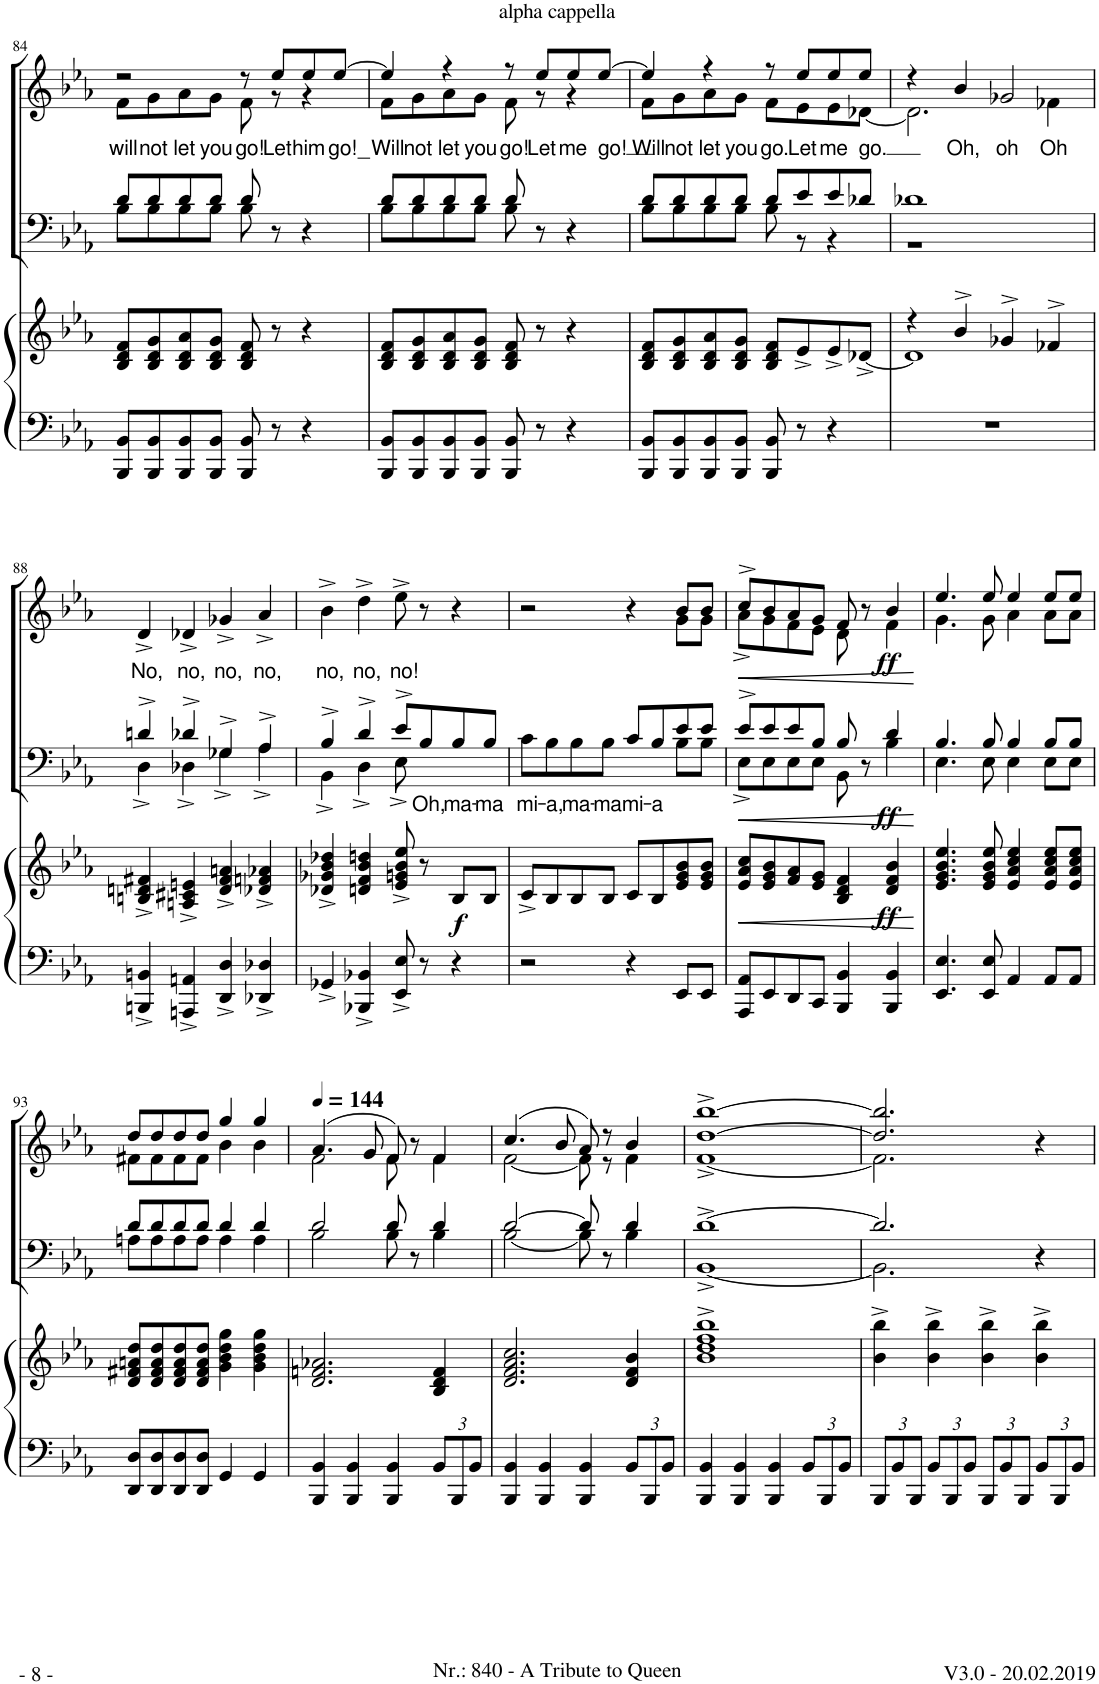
**kern	**kern	**dynam	**kern	**text	**kern	**text	**dynam
*part2	*part2	*part2	*part1	*part1	*part1	*part1	*part1
*staff4	*staff3	*staff3/4	*staff2	*staff2	*staff1	*staff1	*staff1/2
*I"Piano	*	*	*I"Chor	*	*	*	*
*I'Pno	*	*	*I'Ch	*	*	*	*
!!LO:PB:g=z
*clefF4	*clefG2	*	*clefF4	*	*clefG2	*	*
*k[b-e-a-]	*k[b-e-a-]	*	*k[b-e-a-]	*	*k[b-e-a-]	*	*
*M4/4	*M4/4	*	*M4/4	*	*M4/4	*	*
=84	=84	=84	=84	=84	=84	=84	=84
*	*	*	*^	*	*^	*	*
!	!	!	!	!	!	!	!	!LO:LY:b	!
8BBB-/ 8BB-/L	8B-/ 8d/ 8f/L	.	8d/L	8B-\L	.	2r	8f\L	will	.
!	!	!	!	!	!	!	!	!LO:LY:b	!
8BBB-/ 8BB-/	8B-/ 8d/ 8g/	.	8d/	8B-\	.	.	8g\	not	.
!	!	!	!	!	!	!	!	!LO:LY:b	!
8BBB-/ 8BB-/	8B-/ 8d/ 8a-/	.	8d/	8B-\	.	.	8a-\	let	.
!	!	!	!	!	!	!	!	!LO:LY:b	!
8BBB-/ 8BB-/J	8B-/ 8d/ 8g/J	.	8d/J	8B-\J	.	.	8g\J	you	.
!	!	!	!	!	!	!	!	!LO:LY:b	!
8BBB-/ 8BB-/	8B-/ 8d/ 8f/	.	8d/	8B-\	.	8r	8f\	go!	.
!	!	!	!	!	!	!	!	!LO:LY:b	!
8r	8r	.	8r	8ryy	.	8ee-/L	8r	Let	.
!	!	!	!	!	!	!	!	!LO:LY:b	!
4r	4r	.	4r	4ryy	.	8ee-/	4r	him	.
!	!	!	!	!	!	!	!	!LO:LY:b	!
.	.	.	.	.	.	[8ee-/J	.	go!_	.
=85	=85	=85	=85	=85	=85	=85	=85	=85	=85
!	!	!	!	!	!	!	!	!LO:LY:b	!
8BBB-/ 8BB-/L	8B-/ 8d/ 8f/L	.	8d/L	8B-\L	.	4ee-/]	8f\L	Will	.
!	!	!	!	!	!	!	!	!LO:LY:b	!
8BBB-/ 8BB-/	8B-/ 8d/ 8g/	.	8d/	8B-\	.	.	8g\	not	.
!	!	!	!	!	!	!	!	!LO:LY:b	!
8BBB-/ 8BB-/	8B-/ 8d/ 8a-/	.	8d/	8B-\	.	4r	8a-\	let	.
!	!	!	!	!	!	!	!	!LO:LY:b	!
8BBB-/ 8BB-/J	8B-/ 8d/ 8g/J	.	8d/J	8B-\J	.	.	8g\J	you	.
!	!	!	!	!	!	!	!	!LO:LY:b	!
8BBB-/ 8BB-/	8B-/ 8d/ 8f/	.	8d/	8B-\	.	8r	8f\	go!	.
!	!	!	!	!	!	!	!	!LO:LY:b	!
8r	8r	.	8r	8ryy	.	8ee-/L	8r	Let	.
!	!	!	!	!	!	!	!	!LO:LY:b	!
4r	4r	.	4r	4ryy	.	8ee-/	4r	me	.
!	!	!	!	!	!	!	!	!LO:LY:b	!
.	.	.	.	.	.	[8ee-/J	.	go!	.
=86	=86	=86	=86	=86	=86	=86	=86	=86	=86
!	!	!	!	!	!	!	!	!LO:LY:b	!
8BBB-/ 8BB-/L	8B-/ 8d/ 8f/L	.	8d/L	8B-\L	.	4ee-/]	8f\L	Will	.
!	!	!	!	!	!	!	!	!LO:LY:b	!
8BBB-/ 8BB-/	8B-/ 8d/ 8g/	.	8d/	8B-\	.	.	8g\	not	.
!	!	!	!	!	!	!	!	!LO:LY:b	!
8BBB-/ 8BB-/	8B-/ 8d/ 8a-/	.	8d/	8B-\	.	4r	8a-\	let	.
!	!	!	!	!	!	!	!	!LO:LY:b	!
8BBB-/ 8BB-/J	8B-/ 8d/ 8g/J	.	8d/J	8B-\J	.	.	8g\J	you	.
!	!	!	!	!	!	!	!	!LO:LY:b	!
8BBB-/ 8BB-/	8B-/ 8d/ 8f/L	.	8d/L	8B-\	.	8r	8f\L	go.	.
!	!	!	!	!	!	!	!	!LO:LY:b	!
8r	8e-^/	.	8e-/	8r	.	8ee-/L	8e-\	Let	.
!	!	!	!	!	!	!	!	!LO:LY:b	!
4r	8e-^/	.	8e-/	4r	.	8ee-/	8e-\	me	.
!	!	!	!	!	!	!	!	!LO:LY:b	!
.	[8d-X^/J	.	8d-X/J	.	.	8ee-/J	[8d-X\J	go.	.
=87	=87	=87	=87	=87	=87	=87	=87	=87	=87
*	*^	*	*	*	*	*	*	*	*
1r	4r	1d-]	.	1d-X	1r	.	4r	2.d-\]	.	.
!	!	!	!	!	!	!	!	!	!LO:LY:b	!
.	4b-^/	.	.	.	.	.	4b-/	.	Oh,	.
!	!	!	!	!	!	!	!	!	!LO:LY:b	!
.	4g-X^/	.	.	.	.	.	2g-X/	.	oh	.
!	!	!	!	!	!	!	!	!	!LO:LY:b	!
.	4f-X^/	.	.	.	.	.	.	4f-X\	Oh	.
*	*v	*v	*	*	*	*	*	*	*	*
!!LO:LB:g=z
=88	=88	=88	=88	=88	=88	=88	=88	=88	=88
!	!	!	!	!	!	!	!	!LO:LY:b	!
*	*	*	*	*	*	*v	*v	*	*
4BBBn/^ 4BBn/^	4Bn/^ 4dn/^ 4f#X/^	.	4dn^/	4D^\	.	4d^/	No,	.
!	!	!	!	!	!	!	!LO:LY:b	!
4AAAn/^ 4AAn/^	4An/^ 4c#X/^ 4en/^	.	4d-X^/	4D-X^\	.	4d-X^/	no,	.
!	!	!	!	!	!	!	!LO:LY:b	!
4DD/^ 4D/^	4d/^ 4f#/^ 4an/^	.	4G-X^/	4G-^\	.	4g-X^/	no,	.
!	!	!	!	!	!	!	!LO:LY:b	!
4DD-X/^ 4D-X/^	4d-X/^ 4fn/^ 4a-X/^	.	4A-^/	4A-^\	.	4a-^/	no,	.
=89	=89	=89	=89	=89	=89	=89	=89	=89
!	!	!	!	!	!	!	!LO:LY:b	!
4GG-X^/	4d-X/^ 4g-X/^ 4b-/^ 4dd-X/^	.	4B-^/	4BB-^\	.	4b-^\	no,	.
!	!	!	!	!	!	!	!LO:LY:b	!
4BBB-X/^ 4BB-X/^	4dn/ 4f/ 4b-/ 4ddn/	.	4d^/	4D^\	.	4dd^\	no,	.
!	!	!	!	!	!	!	!LO:LY:b	!
8EE-/^ 8E-/^	8e-/^ 8gn/^ 8b-/^ 8ee-/^	.	8e-^/L	8E-^\	.	8ee-^\	no!	.
!	!	!	!	!	!LO:LY:b	!	!	!
8r	8r	.	8B-/	4.ryy	Oh,	8r	.	.
!	!	!LO:DY:b	!	!	!LO:LY:b	!	!	!
4r	8B-/L	f	8B-/	.	ma-	4r	.	.
!	!	!	!	!	!LO:LY:b	!	!	!
.	8B-/J	.	8B-/J	.	-ma	.	.	.
=90	=90	=90	=90	=90	=90	=90	=90	=90
!	!	!	!	!	!LO:LY:b	!	!	!
*	*	*	*	*	*	*^	*	*
2r	8c^/L	.	8c\L	2.ryy	mi-	2r	2.ryy	.	.
!	!	!	!	!	!LO:LY:b	!	!	!	!
.	8B-/	.	8B-\	.	-a,	.	.	.	.
!	!	!	!	!	!LO:LY:b	!	!	!	!
.	8B-/	.	8B-\	.	ma-	.	.	.	.
!	!	!	!	!	!LO:LY:b	!	!	!	!
.	8B-/J	.	8B-\J	.	-ma	.	.	.	.
!	!	!	!	!	!LO:LY:b	!	!	!	!
4r	8c/L	.	8c/L	.	mi-	4r	.	.	.
!	!	!	!	!	!LO:LY:b	!	!	!	!
.	8B-/	.	8B-/	.	-a	.	.	.	.
8EE-/L	8e-/ 8g/ 8b-/	.	8e-/	8B-\L	.	8b-/L	8g\L	.	.
8EE-/J	8e-/ 8g/ 8b-/J	.	8e-/J	8B-\J	.	8b-/J	8g\J	.	.
=91	=91	=91	=91	=91	=91	=91	=91	=91	=91
!	!	!LO:HP:b	!	!	!	!	!	!	!LO:HP:b
8AAA-/ 8AA-/L	8e-/ 8a-/ 8cc/L	<	8e-^/L	8E-^\L	.	8cc^/L	8a-^\L	.	<
8EE-/	8e-/ 8g/ 8b-/	.	8e-/	8E-\	.	8b-/	8g\	.	.
8DD/	8f/ 8a-/	.	8e-/	8E-\	.	8a-/	8f\	.	.
8CC/J	8e-/ 8g/J	.	8B-/J	8E-\J	.	8g/J	8e-\J	.	.
4BBB-/ 4BB-/	4B-/ 4d/ 4f/	.	8B-/	8BB-\	.	8f/	8d\	.	.
.	.	.	8r	8ryy	.	8r	8ryy	.	.
!	!	!LO:DY:b	!	!	!	!	!	!	!LO:DY:b=2
!	!	!	!	!	!	!	!	!	!LO:DY:n=1:b
4BBB-/ 4BB-/	4d/ 4f/ 4b-/	ff	4d/	4B-\	.	4b-/	4f\	.	ff ff
*	*	*	*v	*v	*	*	*	*	*
*	*	*	*	*	*v	*v	*	*
.	.	[	.	.	.	.	[
=92	=92	=92	=92	=92	=92	=92	=92
*	*	*	*^	*	*^	*	*
4.EE-/ 4.E-/	4.e-/ 4.g/ 4.b-/ 4.ee-/	.	4.B-/	4.E-\	.	4.ee-/	4.g\	.	.
8EE-/ 8E-/	8e-/ 8g/ 8b-/ 8ee-/	.	8B-/	8E-\	.	8ee-/	8g\	.	.
4AA-/	4e-/ 4a-/ 4cc/ 4ee-/	.	4B-/	4E-\	.	4ee-/	4a-\	.	.
8AA-/L	8e-/ 8a-/ 8cc/ 8ee-/L	.	8B-/L	8E-\L	.	8ee-/L	8a-\L	.	.
8AA-/J	8e-/ 8a-/ 8cc/ 8ee-/J	.	8B-/J	8E-\J	.	8ee-/J	8a-\J	.	.
!!LO:LB:g=z	!!
=93	=93	=93	=93	=93	=93	=93	=93	=93	=93
8DD/ 8D/L	8d/ 8f#X/ 8an/ 8dd/L	.	8d/L	8An\L	.	8dd/L	8f#X\L	.	.
8DD/ 8D/	8d/ 8f#/ 8a/ 8dd/	.	8d/	8A\	.	8dd/	8f#\	.	.
8DD/ 8D/	8d/ 8f#/ 8a/ 8dd/	.	8d/	8A\	.	8dd/	8f#\	.	.
8DD/ 8D/J	8d/ 8f#/ 8a/ 8dd/J	.	8d/J	8A\J	.	8dd/J	8f#\J	.	.
4GG/	4g\ 4b-\ 4dd\ 4gg\	.	4d/	4A\	.	4gg/	4b-\	.	.
4GG/	4g\ 4b-\ 4dd\ 4gg\	.	4d/	4A\	.	4gg/	4b-\	.	.
=94	=94	=94	=94	=94	=94	=94	=94	=94	=94
4BBB-/ 4BB-/	2.d/ 2.fn/ 2.a-X/	.	2d/	2B-\	.	(4.a-/	2f\	.	.
4BBB-/ 4BB-/	.	.	.	.	.	.	.	.	.
.	.	.	.	.	.	8g/	.	.	.
4BBB-/ 4BB-/	.	.	8d/	8B-\	.	8f/)	8f\	.	.
.	.	.	8r	8ryy	.	8r	8ryy	.	.
*Xbrackettup	*	*	*	*	*	*	*	*	*
12BB-/L	4B-/ 4d/ 4f/	.	4d/	4B-\	.	4f/	4f\	.	.
12BBB-/	.	.	.	.	.	.	.	.	.
12BB-/J	.	.	.	.	.	.	.	.	.
=95	=95	=95	=95	=95	=95	=95	=95	=95	=95
4BBB-/ 4BB-/	2.d/ 2.f/ 2.a-/ 2.cc/	.	[2d/	[2B-\	.	(4.cc/	[2f\	.	.
4BBB-/ 4BB-/	.	.	.	.	.	.	.	.	.
.	.	.	.	.	.	8b-/	.	.	.
4BBB-/ 4BB-/	.	.	8d/]	8B-\]	.	8a-/)	8f\]	.	.
.	.	.	8r	8ryy	.	8r	8r	.	.
12BB-/L	4d/ 4f/ 4b-/	.	4d/	4B-\	.	4b-/	4f\	.	.
12BBB-/	.	.	.	.	.	.	.	.	.
12BB-/J	.	.	.	.	.	.	.	.	.
=96	=96	=96	=96	=96	=96	=96	=96	=96	=96
4BBB-/ 4BB-/	1b-^ 1dd^ 1ff^ 1bb-^	.	[1d^	[1BB-^	.	[1dd^ [1bb-^	[1f^	.	.
4BBB-/ 4BB-/	.	.	.	.	.	.	.	.	.
4BBB-/ 4BB-/	.	.	.	.	.	.	.	.	.
12BB-/L	.	.	.	.	.	.	.	.	.
12BBB-/	.	.	.	.	.	.	.	.	.
12BB-/J	.	.	.	.	.	.	.	.	.
=97	=97	=97	=97	=97	=97	=97	=97	=97	=97
12BBB-/L	4b-\^ 4bb-\^	.	2.d/]	2.BB-\]	.	2.dd/] 2.bb-/]	2.f\]	.	.
12BB-/	.	.	.	.	.	.	.	.	.
12BBB-/J	.	.	.	.	.	.	.	.	.
12BB-/L	4b-\^ 4bb-\^	.	.	.	.	.	.	.	.
12BBB-/	.	.	.	.	.	.	.	.	.
12BB-/J	.	.	.	.	.	.	.	.	.
12BBB-/L	4b-\^ 4bb-\^	.	.	.	.	.	.	.	.
12BB-/	.	.	.	.	.	.	.	.	.
12BBB-/J	.	.	.	.	.	.	.	.	.
12BB-/L	4b-\^ 4bb-\^	.	4r	4ryy	.	4r	4ryy	.	.
12BBB-/	.	.	.	.	.	.	.	.	.
12BB-/J	.	.	.	.	.	.	.	.	.
*	*	*	*v	*v	*	*	*	*	*
*	*	*	*	*	*v	*v	*	*
=	=	=	=	=	=	=	=
*-	*-	*-	*-	*-	*-	*-	*-
